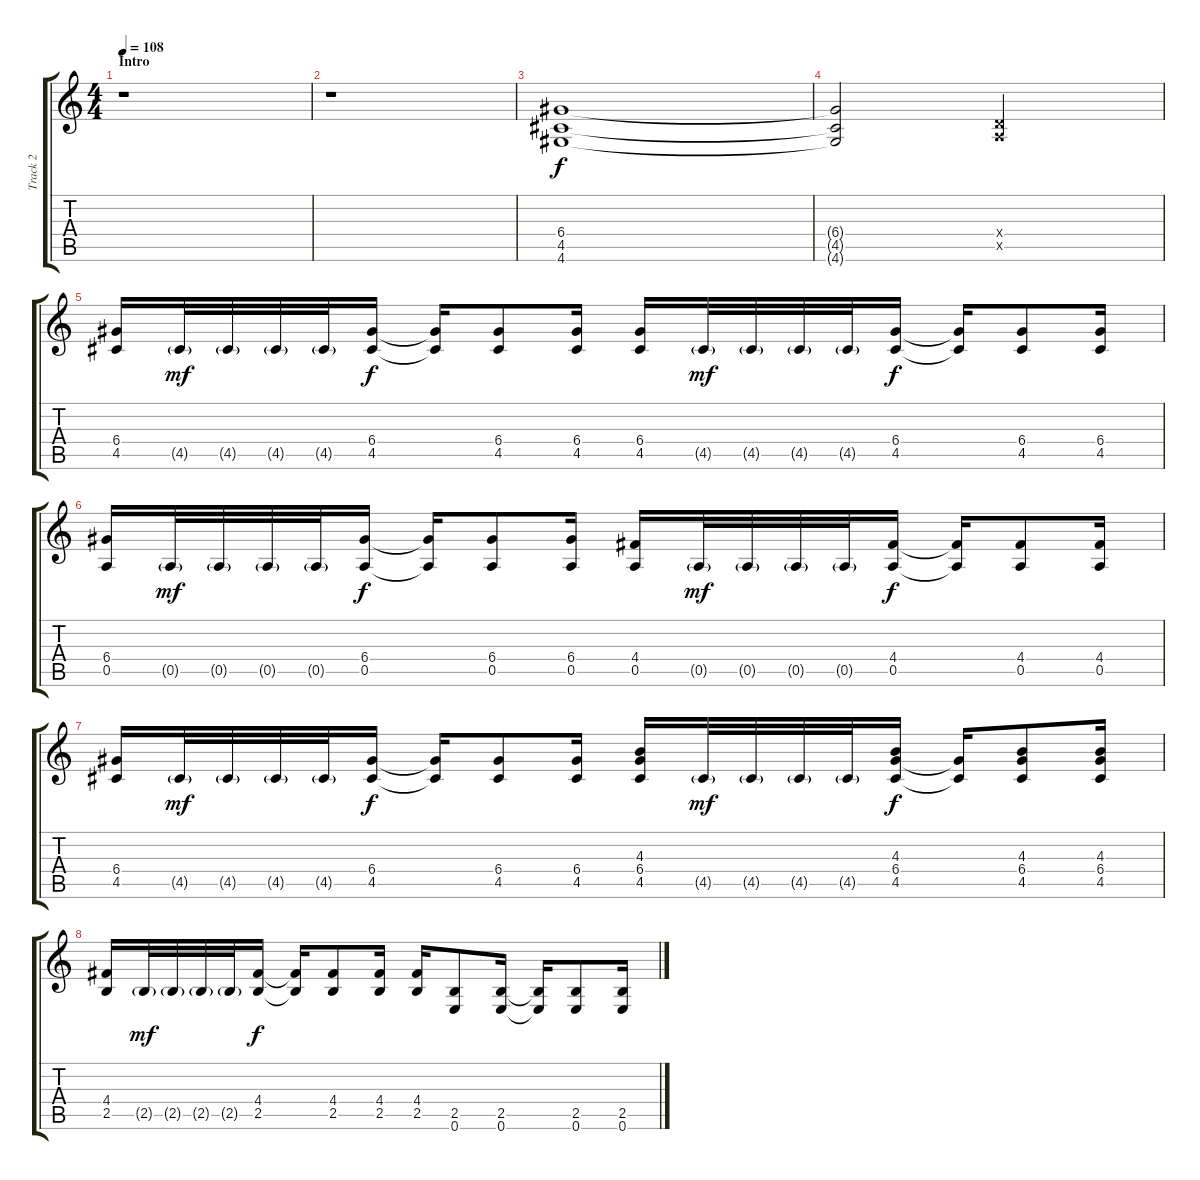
\track ("Track 2" "Track 2") {instrument overdrivenguitar}
\staff {score tabs}
\tuning (E4 B3 G3 D3 A2 E2) {hide}
\ts (4 4)
\section ("" "Intro")
\tempo 108
\clef g2
\ks c
r.1{dy f instrument overdrivenguitar} |
r.1 |
(6.4 4.5 4.6).1 |
(6.4{t} 4.5{t} 4.6{t}).2 (0.4{x} 0.5{x}).2 |
(6.4 4.5).16 4.5{g}.32{dy mf} 4.5{g}.32 4.5{g}.32 4.5{g}.32 (6.4 4.5).16{dy f} (6.4{t} 4.5{t}).16 (6.4 4.5).8 (6.4 4.5).16 (6.4 4.5).16 4.5{g}.32{dy mf} 4.5{g}.32 4.5{g}.32 4.5{g}.32 (6.4 4.5).16{dy f} (6.4{t} 4.5{t}).16 (6.4 4.5).8 (6.4 4.5).16 |
(6.4 0.5).16 0.5{g}.32{dy mf} 0.5{g}.32 0.5{g}.32 0.5{g}.32 (6.4 0.5).16{dy f} (6.4{t} 0.5{t}).16 (6.4 0.5).8 (6.4 0.5).16 (4.4 0.5).16 0.5{g}.32{dy mf} 0.5{g}.32 0.5{g}.32 0.5{g}.32 (4.4 0.5).16{dy f} (4.4{t} 0.5{t}).16 (4.4 0.5).8 (4.4 0.5).16 |
(6.4 4.5).16 4.5{g}.32{dy mf} 4.5{g}.32 4.5{g}.32 4.5{g}.32 (6.4 4.5).16{dy f} (6.4{t} 4.5{t}).16 (6.4 4.5).8 (6.4 4.5).16 (4.3 6.4 4.5).16 4.5{g}.32{dy mf} 4.5{g}.32 4.5{g}.32 4.5{g}.32 (4.3 6.4 4.5).16{dy f} (6.4{t} 4.5{t}).16 (4.3 6.4 4.5).8 (4.3 6.4 4.5).16 |
(4.4 2.5).16 2.5{g}.32{dy mf} 2.5{g}.32 2.5{g}.32 2.5{g}.32 (4.4 2.5).16{dy f} (4.4{t} 2.5{t}).16 (4.4 2.5).8 (4.4 2.5).16 (4.4 2.5).16 (2.5 0.6).8 (2.5 0.6).16 (2.5{t} 0.6{t}).16 (2.5 0.6).8 (2.5 0.6).16
